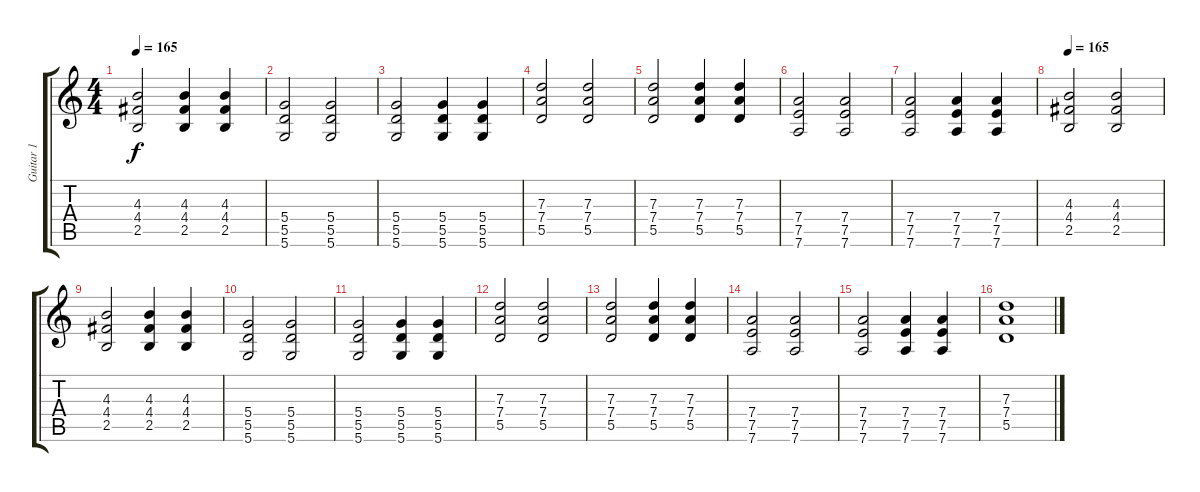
\track ("Guitar 1" "Guitar 1") {instrument acousticguitarsteel}
\staff {score tabs}
\tuning (E4 B3 G3 D3 A2 D2) {hide}
\ts (4 4)
\tempo 165
\clef g2
\ks c
(4.3 4.4 2.5).2{dy f} (4.3 4.4 2.5).4 (4.3 4.4 2.5).4 |
(5.4 5.5 5.6).2 (5.4 5.5 5.6).2 |
(5.4 5.5 5.6).2 (5.4 5.5 5.6).4 (5.4 5.5 5.6).4 |
(7.3 7.4 5.5).2 (7.3 7.4 5.5).2 |
(7.3 7.4 5.5).2 (7.3 7.4 5.5).4 (7.3 7.4 5.5).4 |
(7.4 7.5 7.6).2 (7.4 7.5 7.6).2 |
(7.4 7.5 7.6).2 (7.4 7.5 7.6).4 (7.4 7.5 7.6).4 |
\tempo 165
(4.3 4.4 2.5).2 (4.3 4.4 2.5).2 |
(4.3 4.4 2.5).2 (4.3 4.4 2.5).4 (4.3 4.4 2.5).4 |
(5.4 5.5 5.6).2 (5.4 5.5 5.6).2 |
(5.4 5.5 5.6).2 (5.4 5.5 5.6).4 (5.4 5.5 5.6).4 |
(7.3 7.4 5.5).2 (7.3 7.4 5.5).2 |
(7.3 7.4 5.5).2 (7.3 7.4 5.5).4 (7.3 7.4 5.5).4 |
(7.4 7.5 7.6).2 (7.4 7.5 7.6).2 |
(7.4 7.5 7.6).2 (7.4 7.5 7.6).4 (7.4 7.5 7.6).4 |
(7.3 7.4 5.5).1
